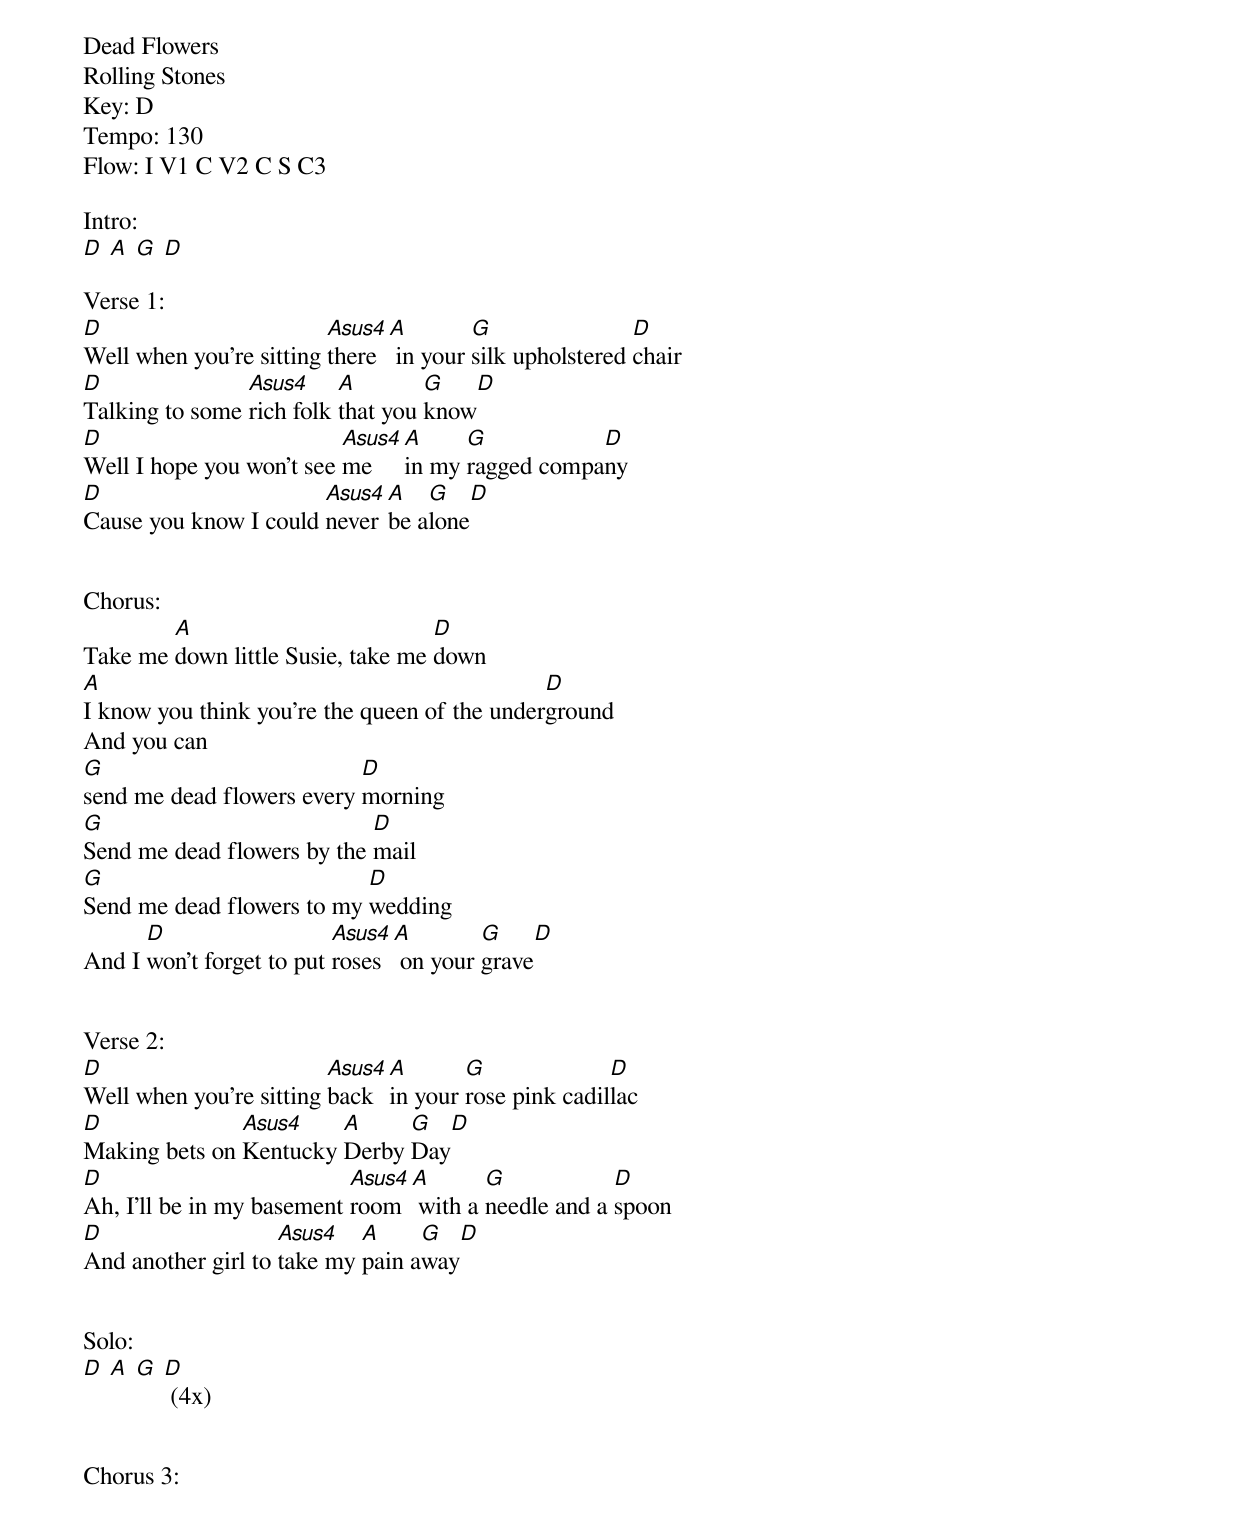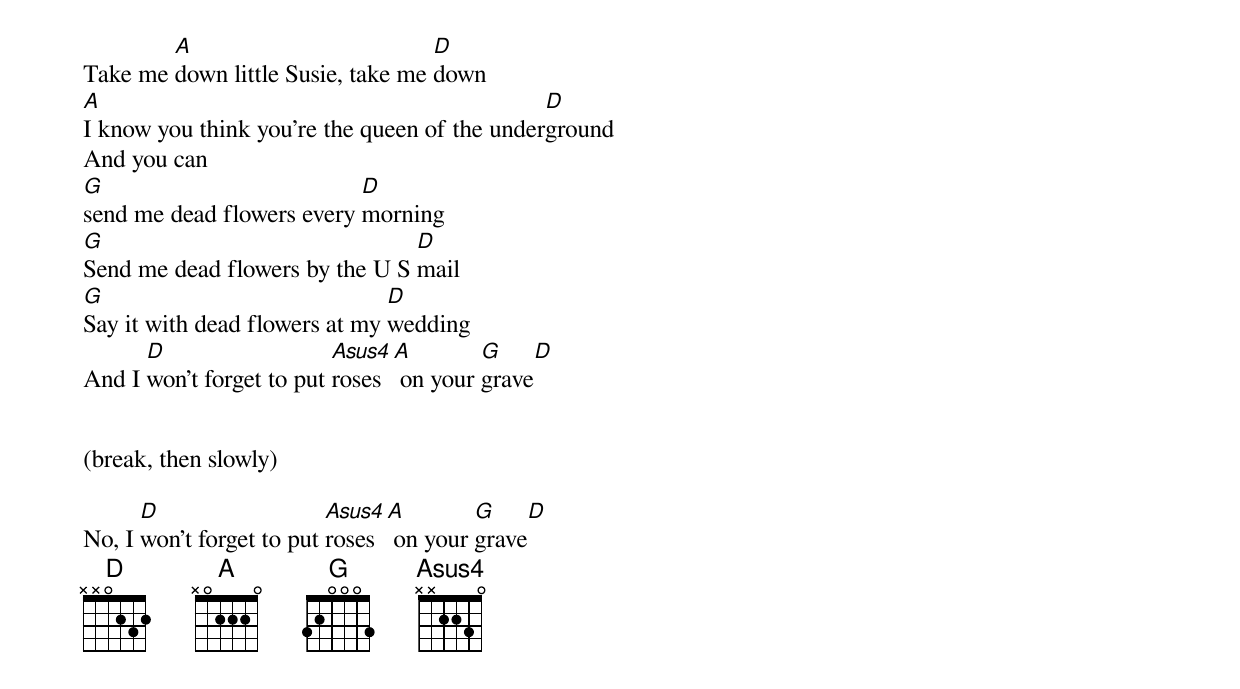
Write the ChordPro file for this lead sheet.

Dead Flowers
Rolling Stones
Key: D
Tempo: 130
Flow: I V1 C V2 C S C3

Intro:
[D] [A] [G] [D]

Verse 1:
[D]Well when you're sitting [Asus4]there[A] in your [G]silk upholstered [D]chair
[D]Talking to some [Asus4]rich folk [A]that you [G]know[D]
[D]Well I hope you won't see [Asus4]me [A]in my [G]ragged compa[D]ny
[D]Cause you know I could [Asus4]never [A]be a[G]lone[D]


Chorus:
Take me [A]down little Susie, take me [D]down
[A]I know you think you're the queen of the under[D]ground
And you can
[G]send me dead flowers every [D]morning
[G]Send me dead flowers by the [D]mail
[G]Send me dead flowers to my [D]wedding
And I [D]won't forget to put [Asus4]roses[A] on your [G]grave[D]


Verse 2:
[D]Well when you're sitting [Asus4]back [A]in your [G]rose pink cadil[D]lac
[D]Making bets on [Asus4]Kentucky [A]Derby [G]Day[D]
[D]Ah, I'll be in my basement [Asus4]room[A] with a [G]needle and a [D]spoon
[D]And another girl to [Asus4]take my [A]pain a[G]way[D]


Solo:
[D] [A] [G] [D] (4x)


Chorus 3:
Take me [A]down little Susie, take me [D]down
[A]I know you think you're the queen of the under[D]ground
And you can
[G]send me dead flowers every [D]morning
[G]Send me dead flowers by the U S [D]mail
[G]Say it with dead flowers at my [D]wedding
And I [D]won't forget to put [Asus4]roses[A] on your [G]grave[D]


(break, then slowly)

No, I [D]won't forget to put [Asus4]roses[A] on your [G]grave[D]
